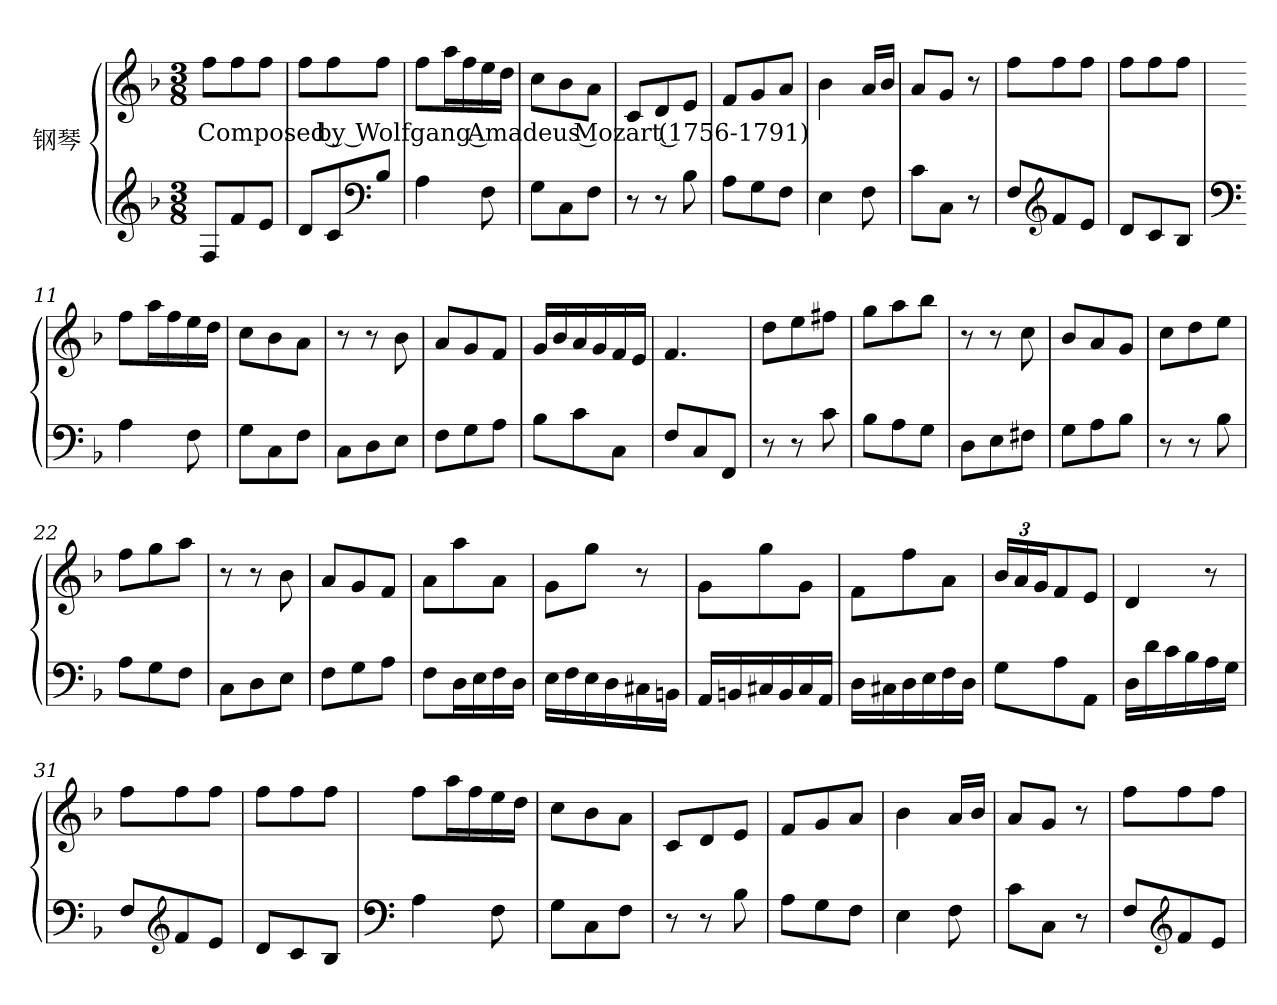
**kern	**kern	**text
*part2	*part1	*part1
*staff2	*staff1	*staff1
*I"钢琴	*I"钢琴	*
*clefG2	*clefG2	*
*k[b-]	*k[b-]	*
*M3/8	*M3/8	*
*MM100	*MM100	*
=1	=1	=1
8F/L	8ff\L	Composed by Wolfgang Amadeus Mozart (1756-1791)
8f/	8ff\	.
8e/J	8ff\J	.
=2	=2	=2
8d/L	8ff\L	.
8c/	8ff\	.
*clefF4	*	*
8B-/J	8ff\J	.
=3	=3	=3
4A\	8ff\L	.
.	16aa\L	.
.	16ff\	.
8F\	16ee\	.
.	16dd\JJ	.
!!LO:LB:g=z
=4	=4	=4
8G\L	8cc\L	.
8C\	8b-\	.
8F\J	8a\J	.
=5	=5	=5
8r	8c/L	.
8r	8d/	.
8B-\	8e/J	.
=6	=6	=6
8A\L	8f/L	.
8G\	8g/	.
8F\J	8a/J	.
=7	=7	=7
4E\	4b-\	.
8F\	16a/LL	.
.	16b-/JJ	.
=8	=8	=8
8c\L	8a/L	.
8C\J	8g/J	.
8r	8r	.
=9	=9	=9
8F/L	8ff\L	.
*clefG2	*	*
8f/	8ff\	.
8e/J	8ff\J	.
=10	=10	=10
8d/L	8ff\L	.
8c/	8ff\	.
8B-/J	8ff\J	.
=11	=11	=11
*clefF4	*	*
4A\	8ff\L	.
.	16aa\L	.
.	16ff\	.
8F\	16ee\	.
.	16dd\JJ	.
=12	=12	=12
8G\L	8cc\L	.
8C\	8b-\	.
8F\J	8a\J	.
!!LO:LB:g=z
=13	=13	=13
8C\L	8r	.
8D\	8r	.
8E\J	8b-\	.
=14	=14	=14
8F\L	8a/L	.
8G\	8g/	.
8A\J	8f/J	.
=15	=15	=15
8B-\L	16g/LL	.
.	16b-/	.
8c\	16a/	.
.	16g/	.
8C\J	16f/	.
.	16e/JJ	.
=16	=16	=16
8F/L	4.f/	.
8C/	.	.
8FF/J	.	.
=17	=17	=17
8r	8dd\L	.
8r	8ee\	.
8c\	8ff#X\J	.
=18	=18	=18
8B-\L	8gg\L	.
8A\	8aa\	.
8G\J	8bb-\J	.
=19	=19	=19
8D\L	8r	.
8E\	8r	.
8F#X\J	8cc\	.
=20	=20	=20
8G\L	8b-/L	.
8A\	8a/	.
8B-\J	8g/J	.
=21	=21	=21
8r	8cc\L	.
8r	8dd\	.
8B-\	8ee\J	.
!!LO:LB:g=z
=22	=22	=22
8A\L	8ff\L	.
8G\	8gg\	.
8F\J	8aa\J	.
=23	=23	=23
8C\L	8r	.
8D\	8r	.
8E\J	8b-\	.
=24	=24	=24
8F\L	8a/L	.
8G\	8g/	.
8A\J	8f/J	.
=25	=25	=25
8F\L	8a\L	.
16D\L	8aa\	.
16E\	.	.
16F\	8a\J	.
16D\JJ	.	.
=26	=26	=26
16E\LL	8g\L	.
16F\	.	.
16E\	8gg\J	.
16D\	.	.
16C#X\	8r	.
16BBn\JJ	.	.
=27	=27	=27
16AA/LL	8g\L	.
16BBn/	.	.
16C#X/	8gg\	.
16BB/	.	.
16C#/	8g\J	.
16AA/JJ	.	.
=28	=28	=28
16D\LL	8f\L	.
16C#X\	.	.
16D\	8ff\	.
16E\	.	.
16F\	8a\J	.
16D\JJ	.	.
!!LO:LB:g=z
=29	=29	=29
*	*Xbrackettup	*
8G\L	24b-/LL	.
.	24a/	.
.	24g/J	.
8A\	8f/	.
8AA\J	8e/J	.
=30	=30	=30
16D\LL	4d/	.
16d\	.	.
16c\	.	.
16B-\	.	.
16A\	8r	.
16G\JJ	.	.
=31	=31	=31
8F/L	8ff\L	.
*clefG2	*	*
8f/	8ff\	.
8e/J	8ff\J	.
=32	=32	=32
8d/L	8ff\L	.
8c/	8ff\	.
8B-/J	8ff\J	.
=33	=33	=33
*clefF4	*	*
4A\	8ff\L	.
.	16aa\L	.
.	16ff\	.
8F\	16ee\	.
.	16dd\JJ	.
=34	=34	=34
8G\L	8cc\L	.
8C\	8b-\	.
8F\J	8a\J	.
=35	=35	=35
8r	8c/L	.
8r	8d/	.
8B-\	8e/J	.
=36	=36	=36
8A\L	8f/L	.
8G\	8g/	.
8F\J	8a/J	.
!!LO:LB:g=z
=37	=37	=37
4E\	4b-\	.
8F\	16a/LL	.
.	16b-/JJ	.
=38	=38	=38
8c\L	8a/L	.
8C\J	8g/J	.
8r	8r	.
=39	=39	=39
8F/L	8ff\L	.
*clefG2	*	*
8f/	8ff\	.
8e/J	8ff\J	.
=	=	=
*-	*-	*-
